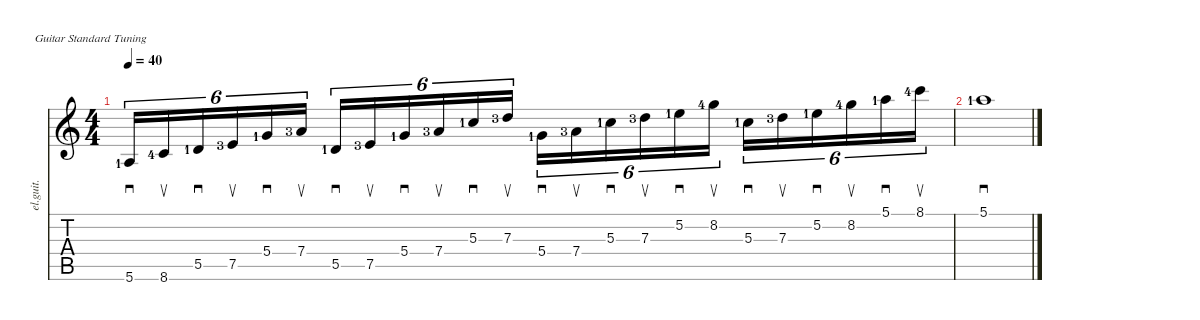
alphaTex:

\defaultSystemsLayout 4
\hideDynamics
\bracketExtendMode nobrackets
\track ("Clean Guitar" "el.guit.") {instrument electricguitarclean}
\staff {score tabs}
\tuning (E4 B3 G3 D3 A2 E2)
\ts (4 4)
\tempo 40
\clef g2
\ks c
5.6{lf 2}.16{sd tu (6 4) dy mf instrument electricguitarclean beam Up} 8.6{lf 5}.16{su tu (6 4) beam Up} 5.5{lf 2}.16{sd tu (6 4) beam Up} 7.5{lf 4}.16{su tu (6 4) beam Up} 5.4{lf 2}.16{sd tu (6 4) beam Up} 7.4{lf 4}.16{su tu (6 4) beam Up} 5.5{lf 2}.16{sd tu (6 4) beam Up} 7.5{lf 4}.16{su tu (6 4) beam Up} 5.4{lf 2}.16{sd tu (6 4) beam Up} 7.4{lf 4}.16{su tu (6 4) beam Up} 5.3{lf 2}.16{sd tu (6 4) beam Up} 7.3{lf 4}.16{su tu (6 4) beam Up} 5.4{lf 2}.16{sd tu (6 4) beam Down} 7.4{lf 4}.16{su tu (6 4) beam Down} 5.3{lf 2}.16{sd tu (6 4) beam Down} 7.3{lf 4}.16{su tu (6 4) beam Down} 5.2{lf 2}.16{sd tu (6 4) beam Down} 8.2{lf 5}.16{su tu (6 4) beam Down} 5.3{lf 2}.16{sd tu (6 4) beam Down} 7.3{lf 4}.16{su tu (6 4) beam Down} 5.2{lf 2}.16{sd tu (6 4) beam Down} 8.2{lf 5}.16{su tu (6 4) beam Down} 5.1{lf 2}.16{sd tu (6 4) beam Down} 8.1{lf 5}.16{su tu (6 4) beam Down} |
5.1{lf 2}.1{sd beam Down}
